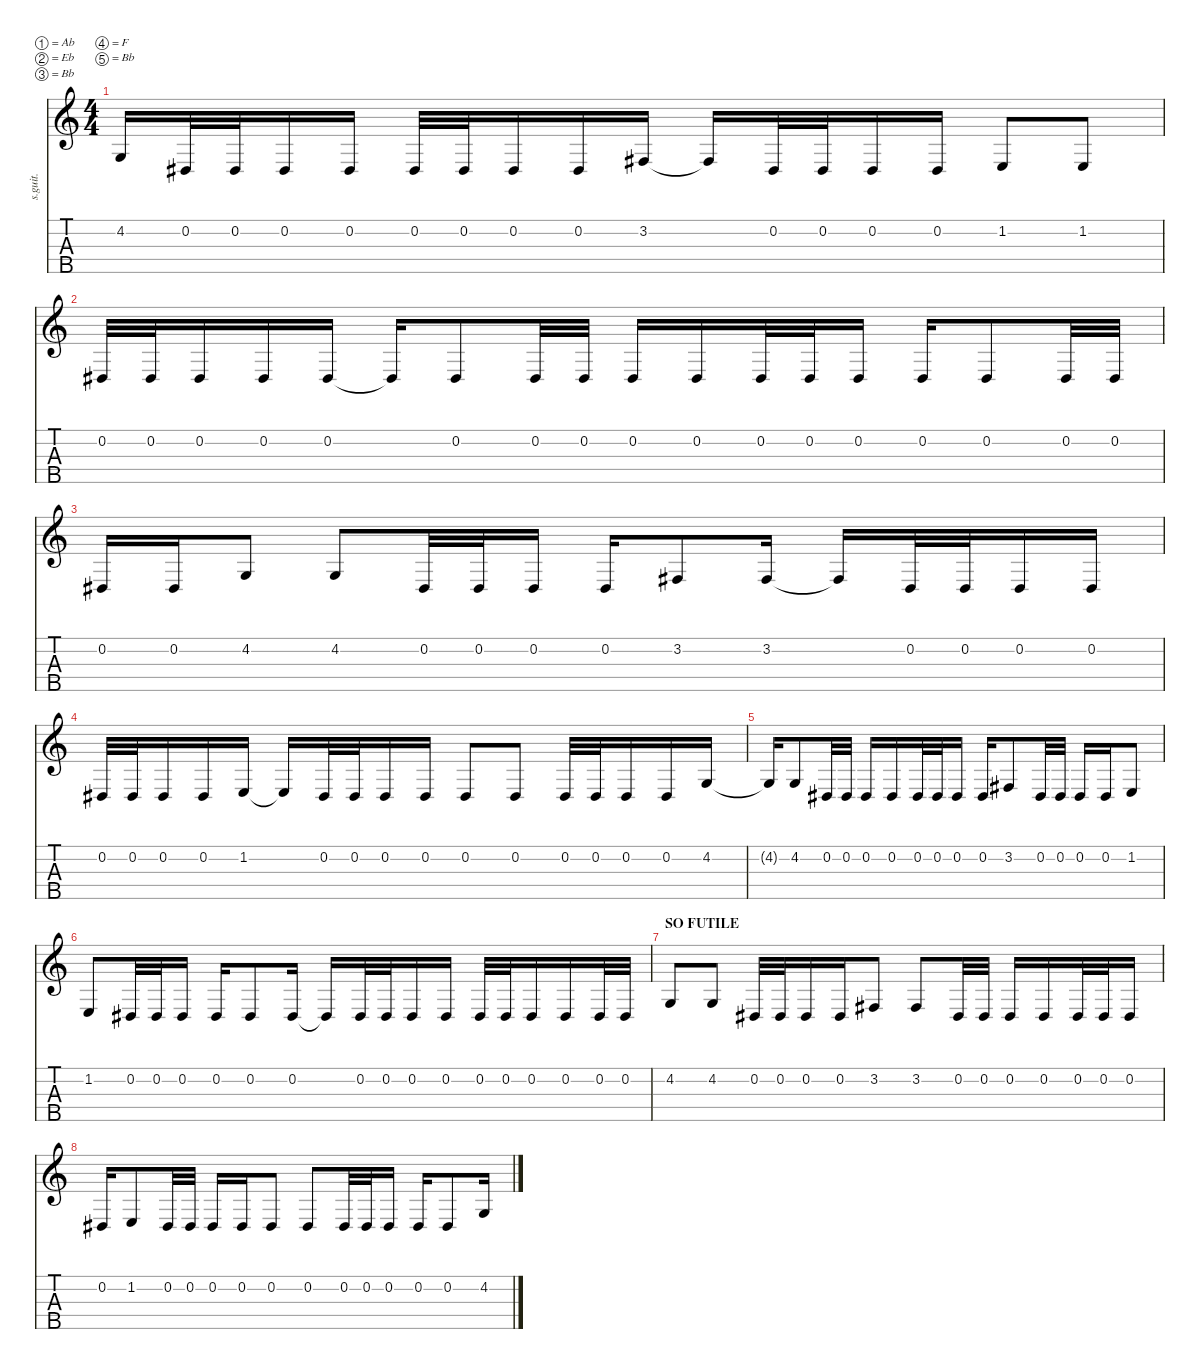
\defaultSystemsLayout 4
\hideDynamics
\bracketExtendMode nobrackets
\track ("Dick Lovgren (Bass)" "s.guit.") {instrument electricbasspick}
\staff {score tabs}
\tuning (Ab2 Eb2 Bb1 F1 Bb0)
\ts (4 4)
\tempo (115 hide)
\clef g2
\ks c
4.2{t}.16{lyrics (0 "") lyrics (1 "") lyrics (2 "") lyrics (3 "") lyrics (4 "") dy f} 0.2{acc #}.32{lyrics (0 "") lyrics (1 "") lyrics (2 "") lyrics (3 "") lyrics (4 "")} 0.2{acc #}.32{lyrics (0 "") lyrics (1 "") lyrics (2 "") lyrics (3 "") lyrics (4 "")} 0.2{acc #}.16{lyrics (0 "") lyrics (1 "") lyrics (2 "") lyrics (3 "") lyrics (4 "")} 0.2{acc #}.16{lyrics (0 "") lyrics (1 "") lyrics (2 "") lyrics (3 "") lyrics (4 "")} 0.2{acc #}.32{lyrics (0 "") lyrics (1 "") lyrics (2 "") lyrics (3 "") lyrics (4 "")} 0.2{acc #}.32{lyrics (0 "") lyrics (1 "") lyrics (2 "") lyrics (3 "") lyrics (4 "")} 0.2{acc #}.16{lyrics (0 "") lyrics (1 "") lyrics (2 "") lyrics (3 "") lyrics (4 "")} 0.2{acc #}.16{lyrics (0 "") lyrics (1 "") lyrics (2 "") lyrics (3 "") lyrics (4 "")} 3.2{acc #}.16{lyrics (0 "") lyrics (1 "") lyrics (2 "") lyrics (3 "") lyrics (4 "")} 3.2{t acc #}.16{lyrics (0 "") lyrics (1 "") lyrics (2 "") lyrics (3 "") lyrics (4 "")} 0.2{acc #}.32{lyrics (0 "") lyrics (1 "") lyrics (2 "") lyrics (3 "") lyrics (4 "")} 0.2{acc #}.32{lyrics (0 "") lyrics (1 "") lyrics (2 "") lyrics (3 "") lyrics (4 "")} 0.2{acc #}.16{lyrics (0 "") lyrics (1 "") lyrics (2 "") lyrics (3 "") lyrics (4 "")} 0.2{acc #}.16{lyrics (0 "") lyrics (1 "") lyrics (2 "") lyrics (3 "") lyrics (4 "")} 1.2.8{lyrics (0 "") lyrics (1 "") lyrics (2 "") lyrics (3 "") lyrics (4 "")} 1.2.8{lyrics (0 "") lyrics (1 "") lyrics (2 "") lyrics (3 "") lyrics (4 "")} |
0.2{acc #}.32{lyrics (0 "") lyrics (1 "") lyrics (2 "") lyrics (3 "") lyrics (4 "")} 0.2{acc #}.32{lyrics (0 "") lyrics (1 "") lyrics (2 "") lyrics (3 "") lyrics (4 "")} 0.2{acc #}.16{lyrics (0 "") lyrics (1 "") lyrics (2 "") lyrics (3 "") lyrics (4 "")} 0.2{acc #}.16{lyrics (0 "") lyrics (1 "") lyrics (2 "") lyrics (3 "") lyrics (4 "")} 0.2{acc #}.16{lyrics (0 "") lyrics (1 "") lyrics (2 "") lyrics (3 "") lyrics (4 "")} 0.2{t acc #}.16{lyrics (0 "") lyrics (1 "") lyrics (2 "") lyrics (3 "") lyrics (4 "")} 0.2{acc #}.8{lyrics (0 "") lyrics (1 "") lyrics (2 "") lyrics (3 "") lyrics (4 "")} 0.2{acc #}.32{lyrics (0 "") lyrics (1 "") lyrics (2 "") lyrics (3 "") lyrics (4 "")} 0.2{acc #}.32{lyrics (0 "") lyrics (1 "") lyrics (2 "") lyrics (3 "") lyrics (4 "")} 0.2{acc #}.16{lyrics (0 "") lyrics (1 "") lyrics (2 "") lyrics (3 "") lyrics (4 "")} 0.2{acc #}.16{lyrics (0 "") lyrics (1 "") lyrics (2 "") lyrics (3 "") lyrics (4 "")} 0.2{acc #}.32{lyrics (0 "") lyrics (1 "") lyrics (2 "") lyrics (3 "") lyrics (4 "")} 0.2{acc #}.32{lyrics (0 "") lyrics (1 "") lyrics (2 "") lyrics (3 "") lyrics (4 "")} 0.2{acc #}.16{lyrics (0 "") lyrics (1 "") lyrics (2 "") lyrics (3 "") lyrics (4 "")} 0.2{acc #}.16{lyrics (0 "") lyrics (1 "") lyrics (2 "") lyrics (3 "") lyrics (4 "")} 0.2{acc #}.8{lyrics (0 "") lyrics (1 "") lyrics (2 "") lyrics (3 "") lyrics (4 "")} 0.2{acc #}.32{lyrics (0 "") lyrics (1 "") lyrics (2 "") lyrics (3 "") lyrics (4 "")} 0.2{acc #}.32{lyrics (0 "") lyrics (1 "") lyrics (2 "") lyrics (3 "") lyrics (4 "")} |
0.2{acc #}.16{lyrics (0 "") lyrics (1 "") lyrics (2 "") lyrics (3 "") lyrics (4 "")} 0.2{acc #}.16{lyrics (0 "") lyrics (1 "") lyrics (2 "") lyrics (3 "") lyrics (4 "")} 4.2.8{lyrics (0 "") lyrics (1 "") lyrics (2 "") lyrics (3 "") lyrics (4 "")} 4.2.8{lyrics (0 "") lyrics (1 "") lyrics (2 "") lyrics (3 "") lyrics (4 "")} 0.2{acc #}.32{lyrics (0 "") lyrics (1 "") lyrics (2 "") lyrics (3 "") lyrics (4 "")} 0.2{acc #}.32{lyrics (0 "") lyrics (1 "") lyrics (2 "") lyrics (3 "") lyrics (4 "")} 0.2{acc #}.16{lyrics (0 "") lyrics (1 "") lyrics (2 "") lyrics (3 "") lyrics (4 "")} 0.2{acc #}.16{lyrics (0 "") lyrics (1 "") lyrics (2 "") lyrics (3 "") lyrics (4 "")} 3.2{acc #}.8{lyrics (0 "") lyrics (1 "") lyrics (2 "") lyrics (3 "") lyrics (4 "")} 3.2{acc #}.16{lyrics (0 "") lyrics (1 "") lyrics (2 "") lyrics (3 "") lyrics (4 "")} 3.2{t acc #}.16{lyrics (0 "") lyrics (1 "") lyrics (2 "") lyrics (3 "") lyrics (4 "")} 0.2{acc #}.32{lyrics (0 "") lyrics (1 "") lyrics (2 "") lyrics (3 "") lyrics (4 "")} 0.2{acc #}.32{lyrics (0 "") lyrics (1 "") lyrics (2 "") lyrics (3 "") lyrics (4 "")} 0.2{acc #}.16{lyrics (0 "") lyrics (1 "") lyrics (2 "") lyrics (3 "") lyrics (4 "")} 0.2{acc #}.16{lyrics (0 "") lyrics (1 "") lyrics (2 "") lyrics (3 "") lyrics (4 "")} |
0.2{acc #}.32{lyrics (0 "") lyrics (1 "") lyrics (2 "") lyrics (3 "") lyrics (4 "")} 0.2{acc #}.32{lyrics (0 "") lyrics (1 "") lyrics (2 "") lyrics (3 "") lyrics (4 "")} 0.2{acc #}.16{lyrics (0 "") lyrics (1 "") lyrics (2 "") lyrics (3 "") lyrics (4 "")} 0.2{acc #}.16{lyrics (0 "") lyrics (1 "") lyrics (2 "") lyrics (3 "") lyrics (4 "")} 1.2.16{lyrics (0 "") lyrics (1 "") lyrics (2 "") lyrics (3 "") lyrics (4 "")} 1.2{t}.16{lyrics (0 "") lyrics (1 "") lyrics (2 "") lyrics (3 "") lyrics (4 "")} 0.2{acc #}.32{lyrics (0 "") lyrics (1 "") lyrics (2 "") lyrics (3 "") lyrics (4 "")} 0.2{acc #}.32{lyrics (0 "") lyrics (1 "") lyrics (2 "") lyrics (3 "") lyrics (4 "")} 0.2{acc #}.16{lyrics (0 "") lyrics (1 "") lyrics (2 "") lyrics (3 "") lyrics (4 "")} 0.2{acc #}.16{lyrics (0 "") lyrics (1 "") lyrics (2 "") lyrics (3 "") lyrics (4 "")} 0.2{acc #}.8{lyrics (0 "") lyrics (1 "") lyrics (2 "") lyrics (3 "") lyrics (4 "")} 0.2{acc #}.8{lyrics (0 "") lyrics (1 "") lyrics (2 "") lyrics (3 "") lyrics (4 "")} 0.2{acc #}.32{lyrics (0 "") lyrics (1 "") lyrics (2 "") lyrics (3 "") lyrics (4 "")} 0.2{acc #}.32{lyrics (0 "") lyrics (1 "") lyrics (2 "") lyrics (3 "") lyrics (4 "")} 0.2{acc #}.16{lyrics (0 "") lyrics (1 "") lyrics (2 "") lyrics (3 "") lyrics (4 "")} 0.2{acc #}.16{lyrics (0 "") lyrics (1 "") lyrics (2 "") lyrics (3 "") lyrics (4 "")} 4.2.16{lyrics (0 "") lyrics (1 "") lyrics (2 "") lyrics (3 "") lyrics (4 "")} |
4.2{t}.16{lyrics (0 "") lyrics (1 "") lyrics (2 "") lyrics (3 "") lyrics (4 "")} 4.2.8{lyrics (0 "") lyrics (1 "") lyrics (2 "") lyrics (3 "") lyrics (4 "")} 0.2{acc #}.32{lyrics (0 "") lyrics (1 "") lyrics (2 "") lyrics (3 "") lyrics (4 "")} 0.2{acc #}.32{lyrics (0 "") lyrics (1 "") lyrics (2 "") lyrics (3 "") lyrics (4 "")} 0.2{acc #}.16{lyrics (0 "") lyrics (1 "") lyrics (2 "") lyrics (3 "") lyrics (4 "")} 0.2{acc #}.16{lyrics (0 "") lyrics (1 "") lyrics (2 "") lyrics (3 "") lyrics (4 "")} 0.2{acc #}.32{lyrics (0 "") lyrics (1 "") lyrics (2 "") lyrics (3 "") lyrics (4 "")} 0.2{acc #}.32{lyrics (0 "") lyrics (1 "") lyrics (2 "") lyrics (3 "") lyrics (4 "")} 0.2{acc #}.16{lyrics (0 "") lyrics (1 "") lyrics (2 "") lyrics (3 "") lyrics (4 "")} 0.2{acc #}.16{lyrics (0 "") lyrics (1 "") lyrics (2 "") lyrics (3 "") lyrics (4 "")} 3.2{acc #}.8{lyrics (0 "") lyrics (1 "") lyrics (2 "") lyrics (3 "") lyrics (4 "")} 0.2{acc #}.32{lyrics (0 "") lyrics (1 "") lyrics (2 "") lyrics (3 "") lyrics (4 "")} 0.2{acc #}.32{lyrics (0 "") lyrics (1 "") lyrics (2 "") lyrics (3 "") lyrics (4 "")} 0.2{acc #}.16{lyrics (0 "") lyrics (1 "") lyrics (2 "") lyrics (3 "") lyrics (4 "")} 0.2{acc #}.16{lyrics (0 "") lyrics (1 "") lyrics (2 "") lyrics (3 "") lyrics (4 "")} 1.2.8{lyrics (0 "") lyrics (1 "") lyrics (2 "") lyrics (3 "") lyrics (4 "")} |
1.2.8{lyrics (0 "") lyrics (1 "") lyrics (2 "") lyrics (3 "") lyrics (4 "")} 0.2{acc #}.32{lyrics (0 "") lyrics (1 "") lyrics (2 "") lyrics (3 "") lyrics (4 "")} 0.2{acc #}.32{lyrics (0 "") lyrics (1 "") lyrics (2 "") lyrics (3 "") lyrics (4 "")} 0.2{acc #}.16{lyrics (0 "") lyrics (1 "") lyrics (2 "") lyrics (3 "") lyrics (4 "")} 0.2{acc #}.16{lyrics (0 "") lyrics (1 "") lyrics (2 "") lyrics (3 "") lyrics (4 "")} 0.2{acc #}.8{lyrics (0 "") lyrics (1 "") lyrics (2 "") lyrics (3 "") lyrics (4 "")} 0.2{acc #}.16{lyrics (0 "") lyrics (1 "") lyrics (2 "") lyrics (3 "") lyrics (4 "")} 0.2{t acc #}.16{lyrics (0 "") lyrics (1 "") lyrics (2 "") lyrics (3 "") lyrics (4 "")} 0.2{acc #}.32{lyrics (0 "") lyrics (1 "") lyrics (2 "") lyrics (3 "") lyrics (4 "")} 0.2{acc #}.32{lyrics (0 "") lyrics (1 "") lyrics (2 "") lyrics (3 "") lyrics (4 "")} 0.2{acc #}.16{lyrics (0 "") lyrics (1 "") lyrics (2 "") lyrics (3 "") lyrics (4 "")} 0.2{acc #}.16{lyrics (0 "") lyrics (1 "") lyrics (2 "") lyrics (3 "") lyrics (4 "")} 0.2{acc #}.32{lyrics (0 "") lyrics (1 "") lyrics (2 "") lyrics (3 "") lyrics (4 "")} 0.2{acc #}.32{lyrics (0 "") lyrics (1 "") lyrics (2 "") lyrics (3 "") lyrics (4 "")} 0.2{acc #}.16{lyrics (0 "") lyrics (1 "") lyrics (2 "") lyrics (3 "") lyrics (4 "")} 0.2{acc #}.16{lyrics (0 "") lyrics (1 "") lyrics (2 "") lyrics (3 "") lyrics (4 "")} 0.2{acc #}.32{lyrics (0 "") lyrics (1 "") lyrics (2 "") lyrics (3 "") lyrics (4 "")} 0.2{acc #}.32{lyrics (0 "") lyrics (1 "") lyrics (2 "") lyrics (3 "") lyrics (4 "")} |
\section ("" "SO FUTILE")
4.2.8{lyrics (0 "") lyrics (1 "") lyrics (2 "") lyrics (3 "") lyrics (4 "")} 4.2.8{lyrics (0 "") lyrics (1 "") lyrics (2 "") lyrics (3 "") lyrics (4 "")} 0.2{acc #}.32{lyrics (0 "") lyrics (1 "") lyrics (2 "") lyrics (3 "") lyrics (4 "")} 0.2{acc #}.32{lyrics (0 "") lyrics (1 "") lyrics (2 "") lyrics (3 "") lyrics (4 "")} 0.2{acc #}.16{lyrics (0 "") lyrics (1 "") lyrics (2 "") lyrics (3 "") lyrics (4 "")} 0.2{acc #}.16{lyrics (0 "") lyrics (1 "") lyrics (2 "") lyrics (3 "") lyrics (4 "")} 3.2{acc #}.8{lyrics (0 "") lyrics (1 "") lyrics (2 "") lyrics (3 "") lyrics (4 "")} 3.2{acc #}.8{lyrics (0 "") lyrics (1 "") lyrics (2 "") lyrics (3 "") lyrics (4 "")} 0.2{acc #}.32{lyrics (0 "") lyrics (1 "") lyrics (2 "") lyrics (3 "") lyrics (4 "")} 0.2{acc #}.32{lyrics (0 "") lyrics (1 "") lyrics (2 "") lyrics (3 "") lyrics (4 "")} 0.2{acc #}.16{lyrics (0 "") lyrics (1 "") lyrics (2 "") lyrics (3 "") lyrics (4 "")} 0.2{acc #}.16{lyrics (0 "") lyrics (1 "") lyrics (2 "") lyrics (3 "") lyrics (4 "")} 0.2{acc #}.32{lyrics (0 "") lyrics (1 "") lyrics (2 "") lyrics (3 "") lyrics (4 "")} 0.2{acc #}.32{lyrics (0 "") lyrics (1 "") lyrics (2 "") lyrics (3 "") lyrics (4 "")} 0.2{acc #}.16{lyrics (0 "") lyrics (1 "") lyrics (2 "") lyrics (3 "") lyrics (4 "")} |
0.2{acc #}.16{lyrics (0 "") lyrics (1 "") lyrics (2 "") lyrics (3 "") lyrics (4 "")} 1.2.8{lyrics (0 "") lyrics (1 "") lyrics (2 "") lyrics (3 "") lyrics (4 "")} 0.2{acc #}.32{lyrics (0 "") lyrics (1 "") lyrics (2 "") lyrics (3 "") lyrics (4 "")} 0.2{acc #}.32{lyrics (0 "") lyrics (1 "") lyrics (2 "") lyrics (3 "") lyrics (4 "")} 0.2{acc #}.16{lyrics (0 "") lyrics (1 "") lyrics (2 "") lyrics (3 "") lyrics (4 "")} 0.2{acc #}.16{lyrics (0 "") lyrics (1 "") lyrics (2 "") lyrics (3 "") lyrics (4 "")} 0.2{acc #}.8{lyrics (0 "") lyrics (1 "") lyrics (2 "") lyrics (3 "") lyrics (4 "")} 0.2{acc #}.8{lyrics (0 "") lyrics (1 "") lyrics (2 "") lyrics (3 "") lyrics (4 "")} 0.2{acc #}.32{lyrics (0 "") lyrics (1 "") lyrics (2 "") lyrics (3 "") lyrics (4 "")} 0.2{acc #}.32{lyrics (0 "") lyrics (1 "") lyrics (2 "") lyrics (3 "") lyrics (4 "")} 0.2{acc #}.16{lyrics (0 "") lyrics (1 "") lyrics (2 "") lyrics (3 "") lyrics (4 "")} 0.2{acc #}.16{lyrics (0 "") lyrics (1 "") lyrics (2 "") lyrics (3 "") lyrics (4 "")} 0.2{acc #}.8{lyrics (0 "") lyrics (1 "") lyrics (2 "") lyrics (3 "") lyrics (4 "")} 4.2.16{lyrics (0 "") lyrics (1 "") lyrics (2 "") lyrics (3 "") lyrics (4 "")}
